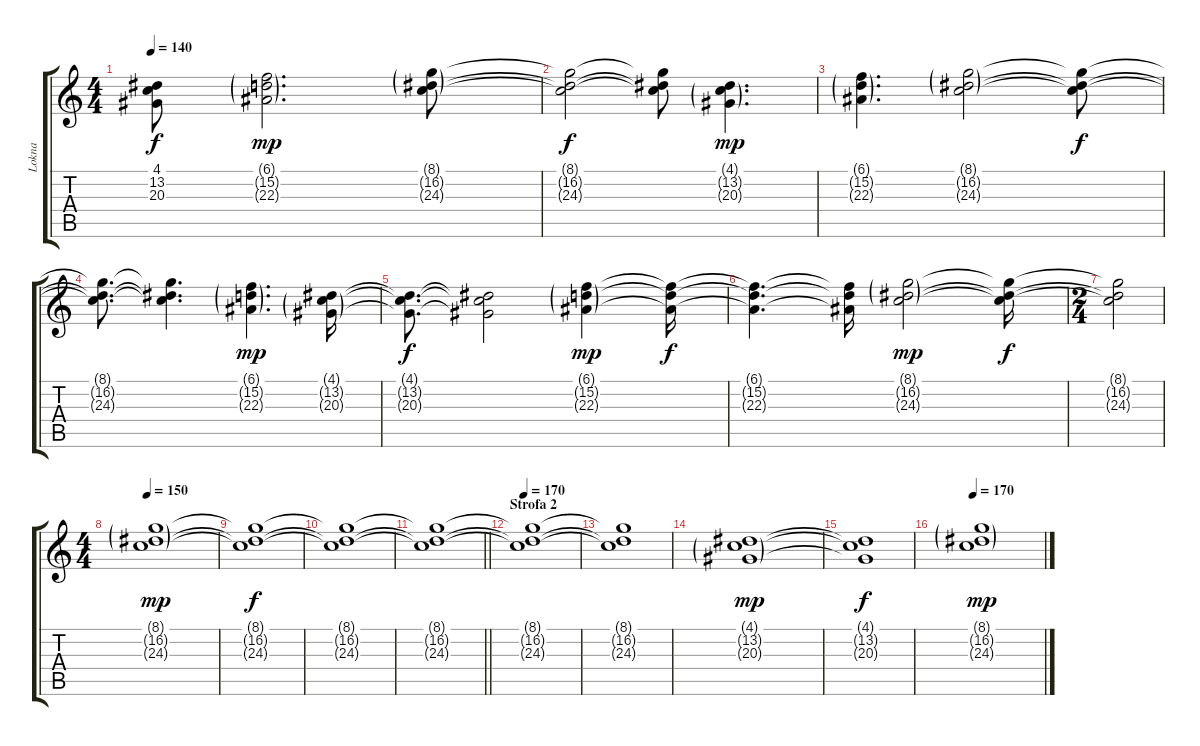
\track ("Lokna" "Lokna") {instrument stringensemble1}
\staff {score tabs}
\tuning (E4 B3 G3 D3 A2 E2) {hide}
\ts (4 4)
\tempo 140
\clef g2
\ks c
(4.1{t} 13.2{t} 20.3{t}).8{dy f} (6.1{g} 15.2{g} 22.3{g}).2{d dy mp} (8.1{g} 16.2{g} 24.3{g}).8 |
(8.1{t} 16.2{t} 24.3{t}).2{dy f} (8.1{t} 16.2{t} 24.3{t}).8 (4.1{g} 13.2{g} 20.3{g}).4{d dy mp} |
(6.1{g} 15.2{g} 22.3{g}).4{d} (8.1{g} 16.2{g} 24.3{g}).2 (8.1{t} 16.2{t} 24.3{t}).8{dy f} |
(8.1{t} 16.2{t} 24.3{t}).8{d} (8.1{t} 16.2{t} 24.3{t}).4{d} (6.1{g} 15.2{g} 22.3{g}).4{d dy mp} (4.1{g} 13.2{g} 20.3{g}).16 |
(4.1{t} 13.2{t} 20.3{t}).8{d dy f} (4.1{t} 13.2{t} 20.3{t}).2 (6.1{g} 15.2{g} 22.3{g}).4{dy mp} (6.1{t} 15.2{t} 22.3{t}).16{dy f} |
(6.1{t} 15.2{t} 22.3{t}).4{d} (6.1{t} 15.2{t} 22.3{t}).16 (8.1{g} 16.2{g} 24.3{g}).2{dy mp} (8.1{t} 16.2{t} 24.3{t}).16{dy f} |
\ts (2 4)
(8.1{t} 16.2{t} 24.3{t}).2 |
\ts (4 4)
\tempo 150
(8.1{g} 16.2{g} 24.3{g}).1{dy mp} |
(8.1{t} 16.2{t} 24.3{t}).1{dy f} |
(8.1{t} 16.2{t} 24.3{t}).1 |
\barLineRight lightlight
(8.1{t} 16.2{t} 24.3{t}).1 |
\section ("" "Strofa 2")
\tempo 170
(8.1{t} 16.2{t} 24.3{t}).1 |
(8.1{t} 16.2{t} 24.3{t}).1 |
(4.1{g} 13.2{g} 20.3{g}).1{dy mp} |
(4.1{t} 13.2{t} 20.3{t}).1{dy f} |
\tempo 170
(8.1{g} 16.2{g} 24.3{g}).1{dy mp}
